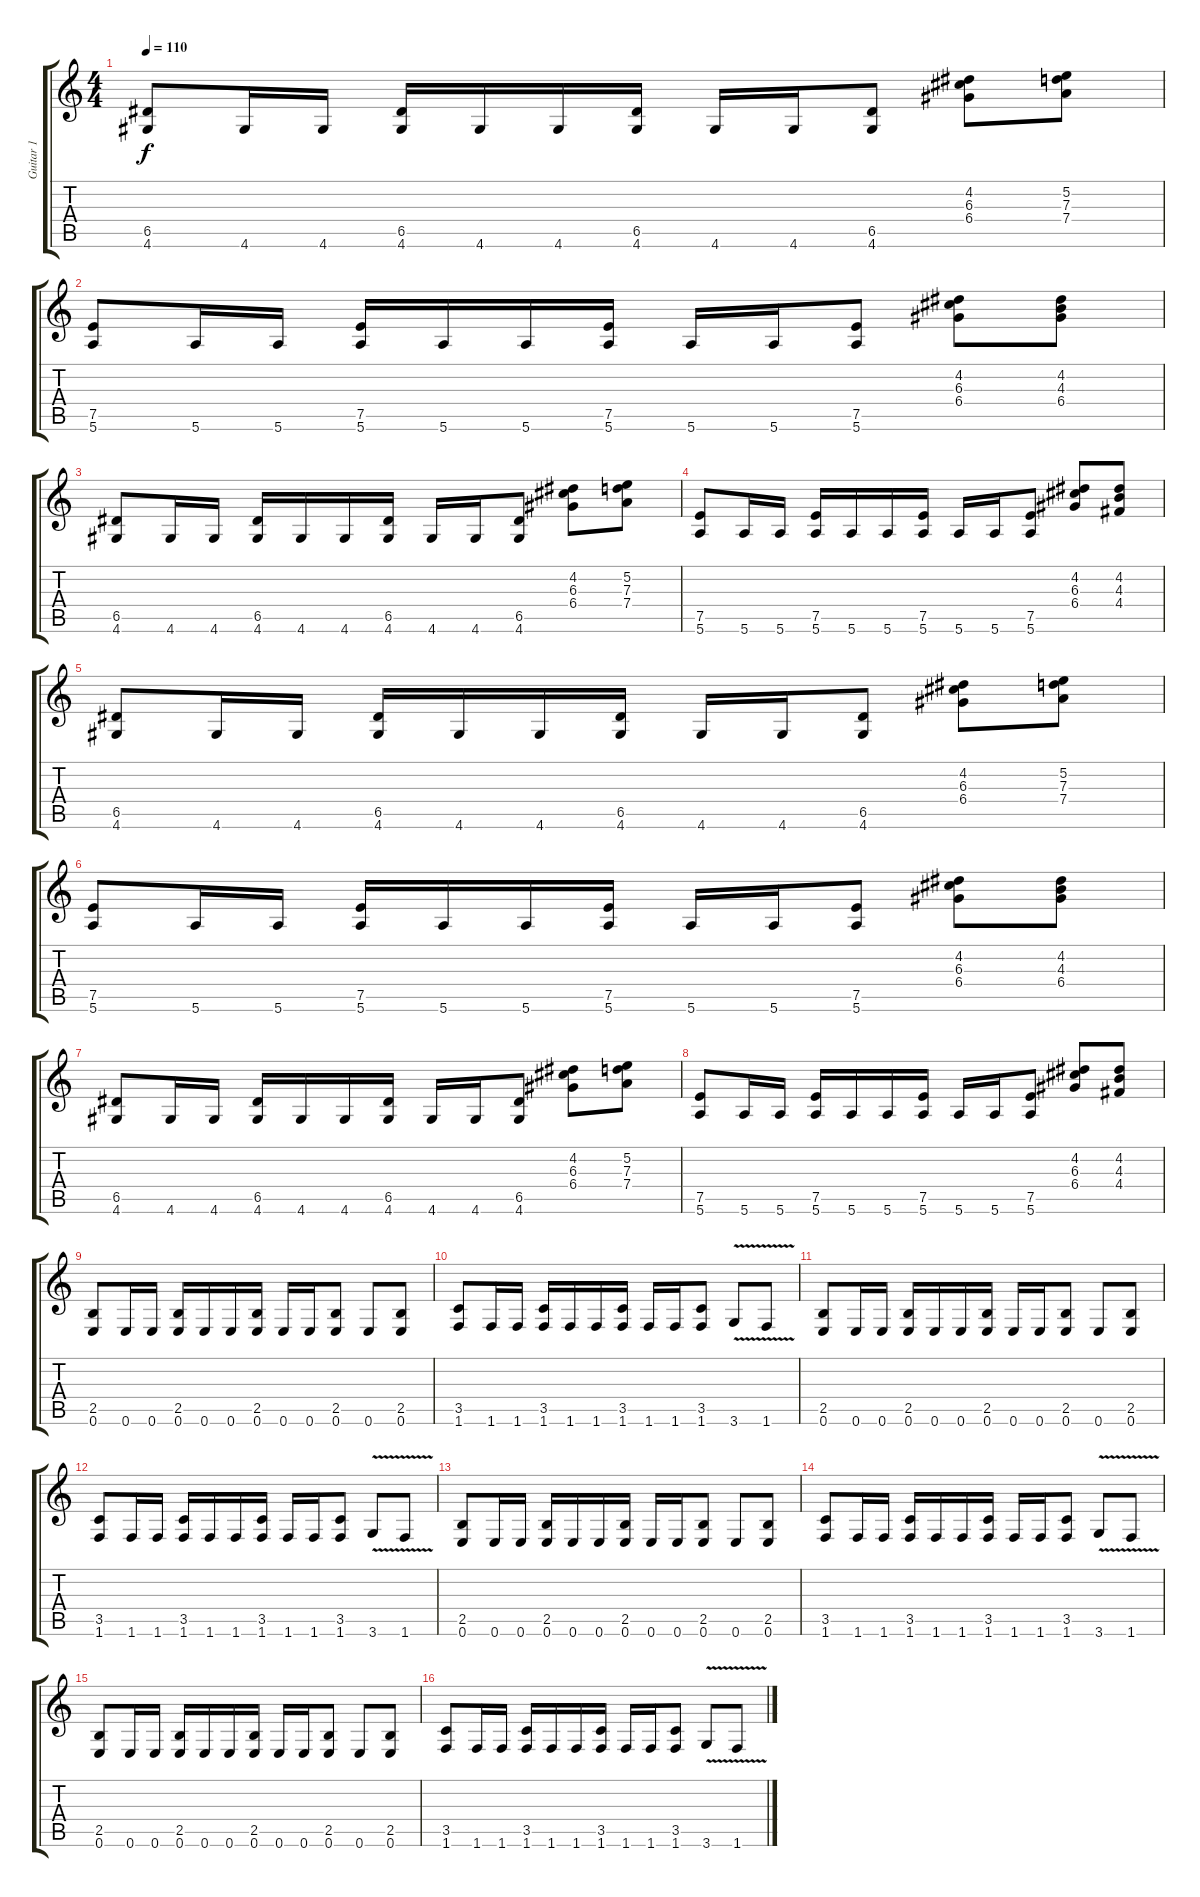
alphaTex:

\track ("Guitar 1" "Guitar 1") {instrument overdrivenguitar}
\staff {score tabs}
\tuning (E4 B3 G3 D3 A2 E2) {hide}
\ts (4 4)
\tempo 110
\clef g2
\ks c
(6.5 4.6).8{dy f} 4.6.16 4.6.16 (6.5 4.6).16 4.6.16 4.6.16 (6.5 4.6).16 4.6.16 4.6.16 (6.5 4.6).8 (4.2 6.3 6.4).8 (5.2 7.3 7.4).8 |
(7.5 5.6).8 5.6.16 5.6.16 (7.5 5.6).16 5.6.16 5.6.16 (7.5 5.6).16 5.6.16 5.6.16 (7.5 5.6).8 (4.2 6.3 6.4).8 (4.2 4.3 6.4).8 |
(6.5 4.6).8 4.6.16 4.6.16 (6.5 4.6).16 4.6.16 4.6.16 (6.5 4.6).16 4.6.16 4.6.16 (6.5 4.6).8 (4.2 6.3 6.4).8 (5.2 7.3 7.4).8 |
(7.5 5.6).8 5.6.16 5.6.16 (7.5 5.6).16 5.6.16 5.6.16 (7.5 5.6).16 5.6.16 5.6.16 (7.5 5.6).8 (4.2 6.3 6.4).8 (4.2 4.3 4.4).8 |
(6.5 4.6).8 4.6.16 4.6.16 (6.5 4.6).16 4.6.16 4.6.16 (6.5 4.6).16 4.6.16 4.6.16 (6.5 4.6).8 (4.2 6.3 6.4).8 (5.2 7.3 7.4).8 |
(7.5 5.6).8 5.6.16 5.6.16 (7.5 5.6).16 5.6.16 5.6.16 (7.5 5.6).16 5.6.16 5.6.16 (7.5 5.6).8 (4.2 6.3 6.4).8 (4.2 4.3 6.4).8 |
(6.5 4.6).8 4.6.16 4.6.16 (6.5 4.6).16 4.6.16 4.6.16 (6.5 4.6).16 4.6.16 4.6.16 (6.5 4.6).8 (4.2 6.3 6.4).8 (5.2 7.3 7.4).8 |
(7.5 5.6).8 5.6.16 5.6.16 (7.5 5.6).16 5.6.16 5.6.16 (7.5 5.6).16 5.6.16 5.6.16 (7.5 5.6).8 (4.2 6.3 6.4).8 (4.2 4.3 4.4).8 |
(2.5 0.6).8 0.6.16 0.6.16 (2.5 0.6).16 0.6.16 0.6.16 (2.5 0.6).16 0.6.16 0.6.16 (2.5 0.6).8 0.6.8 (2.5 0.6).8 |
(3.5 1.6).8 1.6.16 1.6.16 (3.5 1.6).16 1.6.16 1.6.16 (3.5 1.6).16 1.6.16 1.6.16 (3.5 1.6).8 3.6{v}.8 1.6{v}.8 |
(2.5 0.6).8 0.6.16 0.6.16 (2.5 0.6).16 0.6.16 0.6.16 (2.5 0.6).16 0.6.16 0.6.16 (2.5 0.6).8 0.6.8 (2.5 0.6).8 |
(3.5 1.6).8 1.6.16 1.6.16 (3.5 1.6).16 1.6.16 1.6.16 (3.5 1.6).16 1.6.16 1.6.16 (3.5 1.6).8 3.6{v}.8 1.6{v}.8 |
(2.5 0.6).8 0.6.16 0.6.16 (2.5 0.6).16 0.6.16 0.6.16 (2.5 0.6).16 0.6.16 0.6.16 (2.5 0.6).8 0.6.8 (2.5 0.6).8 |
(3.5 1.6).8 1.6.16 1.6.16 (3.5 1.6).16 1.6.16 1.6.16 (3.5 1.6).16 1.6.16 1.6.16 (3.5 1.6).8 3.6{v}.8 1.6{v}.8 |
(2.5 0.6).8 0.6.16 0.6.16 (2.5 0.6).16 0.6.16 0.6.16 (2.5 0.6).16 0.6.16 0.6.16 (2.5 0.6).8 0.6.8 (2.5 0.6).8 |
(3.5 1.6).8 1.6.16 1.6.16 (3.5 1.6).16 1.6.16 1.6.16 (3.5 1.6).16 1.6.16 1.6.16 (3.5 1.6).8 3.6{v}.8 1.6{v}.8
